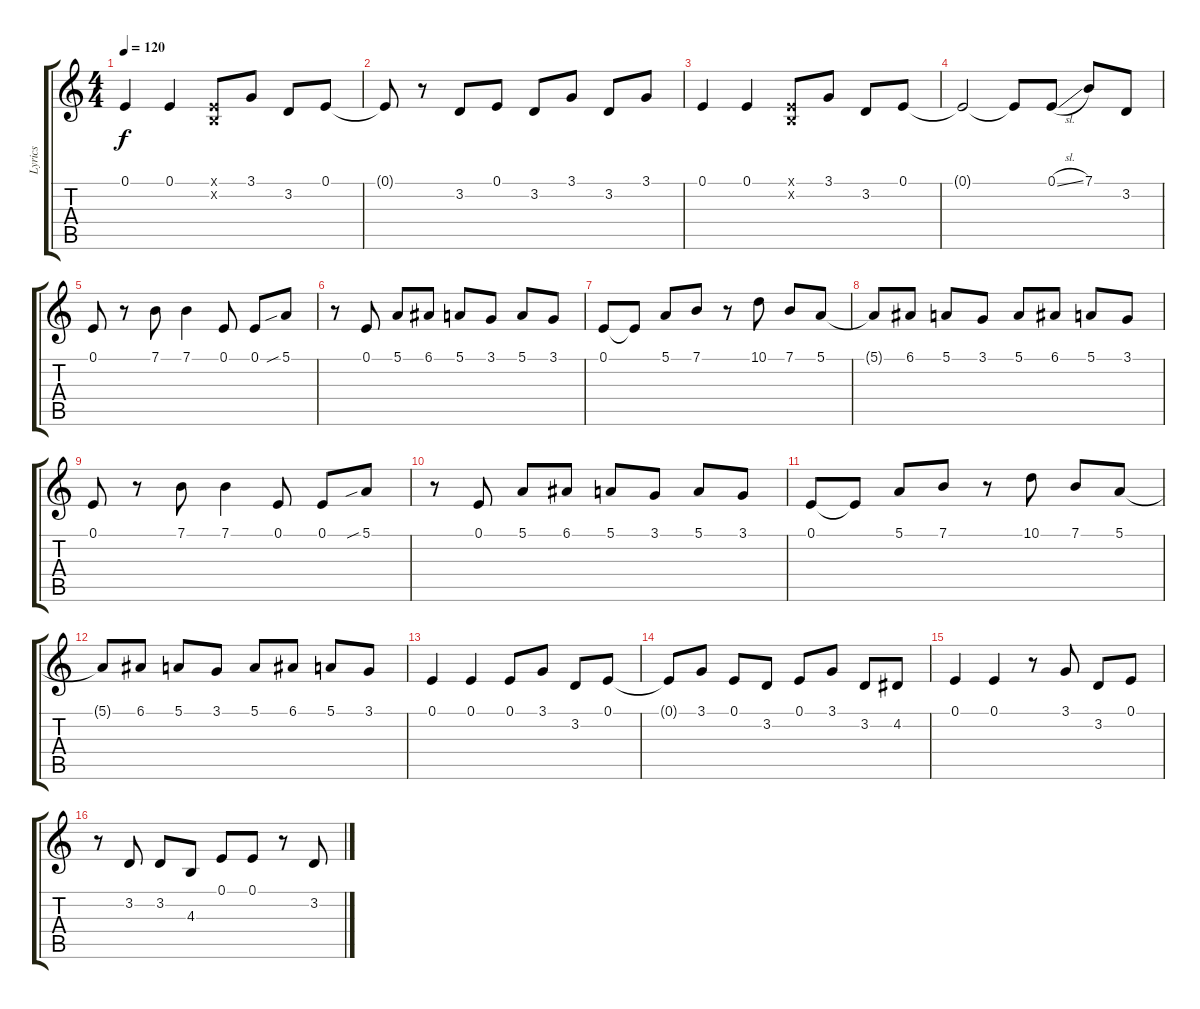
\track ("Lyrics" "Lyrics") {instrument altosax}
\staff {score tabs}
\tuning (E4 B3 G3 D3 A2 E2) {hide}
\ts (4 4)
\tempo 120
\clef g2
\ks c
0.1.4{dy f} 0.1.4 (0.1{x} 0.2{x}).8 3.1.8 3.2.8 0.1.8 |
0.1{t}.8 r.8 3.2.8 0.1.8 3.2.8 3.1.8 3.2.8 3.1.8 |
0.1.4 0.1.4 (0.1{x} 0.2{x}).8 3.1.8 3.2.8 0.1.8 |
0.1{t}.2 0.1{t}.8 0.1{sl}.8 7.1.8 3.2.8 |
0.1.8 r.8 7.1.8 7.1.4 0.1.8 0.1.8 5.1{sib}.8 |
r.8 0.1.8 5.1.8 6.1.8 5.1.8 3.1.8 5.1.8 3.1.8 |
0.1.8 0.1{t}.8 5.1.8 7.1.8 r.8 10.1.8 7.1.8 5.1.8 |
5.1{t}.8 6.1.8 5.1.8 3.1.8 5.1.8 6.1.8 5.1.8 3.1.8 |
0.1.8 r.8 7.1.8 7.1.4 0.1.8 0.1.8 5.1{sib}.8 |
r.8 0.1.8 5.1.8 6.1.8 5.1.8 3.1.8 5.1.8 3.1.8 |
0.1.8 0.1{t}.8 5.1.8 7.1.8 r.8 10.1.8 7.1.8 5.1.8 |
5.1{t}.8 6.1.8 5.1.8 3.1.8 5.1.8 6.1.8 5.1.8 3.1.8 |
0.1.4 0.1.4 0.1.8 3.1.8 3.2.8 0.1.8 |
0.1{t}.8 3.1.8 0.1.8 3.2.8 0.1.8 3.1.8 3.2.8 4.2.8 |
0.1.4 0.1.4 r.8 3.1.8 3.2.8 0.1.8 |
r.8 3.2.8 3.2.8 4.3.8 0.1.8 0.1.8 r.8 3.2.8
